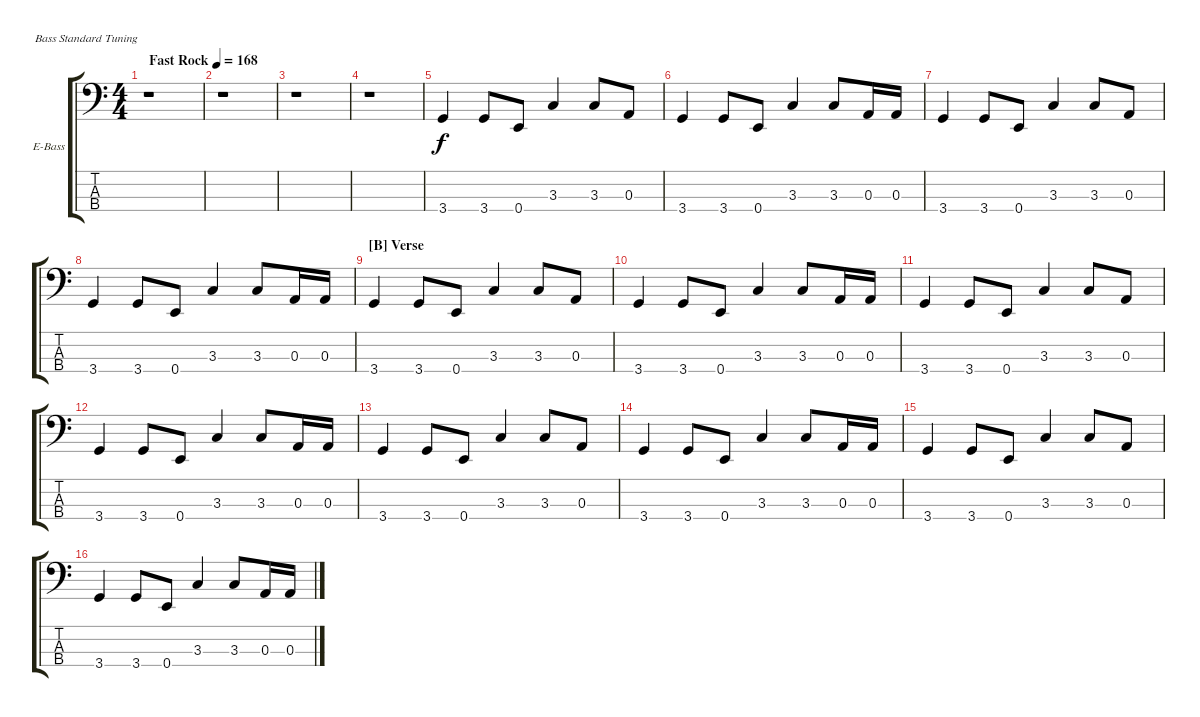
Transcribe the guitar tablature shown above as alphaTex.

\bracketExtendMode groupsimilarinstruments
\firstSystemTrackNameOrientation horizontal
\otherSystemsTrackNameOrientation horizontal
\track ("Bass" "E-Bass") {instrument electricbasspick}
\staff {score tabs}
\tuning (G2 D2 A1 E1)
\ts (4 4)
\tempo (168 "Fast Rock")
\clef f4
\scale
0.930643
\ks c
r.1{dy f instrument electricbasspick} |
\scale
0.930643 r.1 |
\scale
1.07818 r.1 |
\scale
0.960908 r.1 |
\scale
0.960908 3.4.4 3.4.8 0.4.8 3.3.4 3.3.8 0.3.8 |
\scale
1.07818 3.4.4 3.4.8 0.4.8 3.3.4 3.3.8 0.3.16 0.3.16 |
\scale
0.960908 3.4.4 3.4.8 0.4.8 3.3.4 3.3.8 0.3.8 |
\scale
0.960908 3.4.4 3.4.8 0.4.8 3.3.4 3.3.8 0.3.16 0.3.16 |
\section ("B" "Verse")
\scale
1.07818 3.4.4 3.4.8 0.4.8 3.3.4 3.3.8 0.3.8 |
\scale
0.960908 3.4.4 3.4.8 0.4.8 3.3.4 3.3.8 0.3.16 0.3.16 |
\scale
0.960908 3.4.4 3.4.8 0.4.8 3.3.4 3.3.8 0.3.8 |
\scale
1.07818 3.4.4 3.4.8 0.4.8 3.3.4 3.3.8 0.3.16 0.3.16 |
\scale
0.960908 3.4.4 3.4.8 0.4.8 3.3.4 3.3.8 0.3.8 |
\scale
0.960908 3.4.4 3.4.8 0.4.8 3.3.4 3.3.8 0.3.16 0.3.16 |
\scale
1.07818 3.4.4 3.4.8 0.4.8 3.3.4 3.3.8 0.3.8 |
\scale
0.960908 3.4.4 3.4.8 0.4.8 3.3.4 3.3.8 0.3.16 0.3.16
